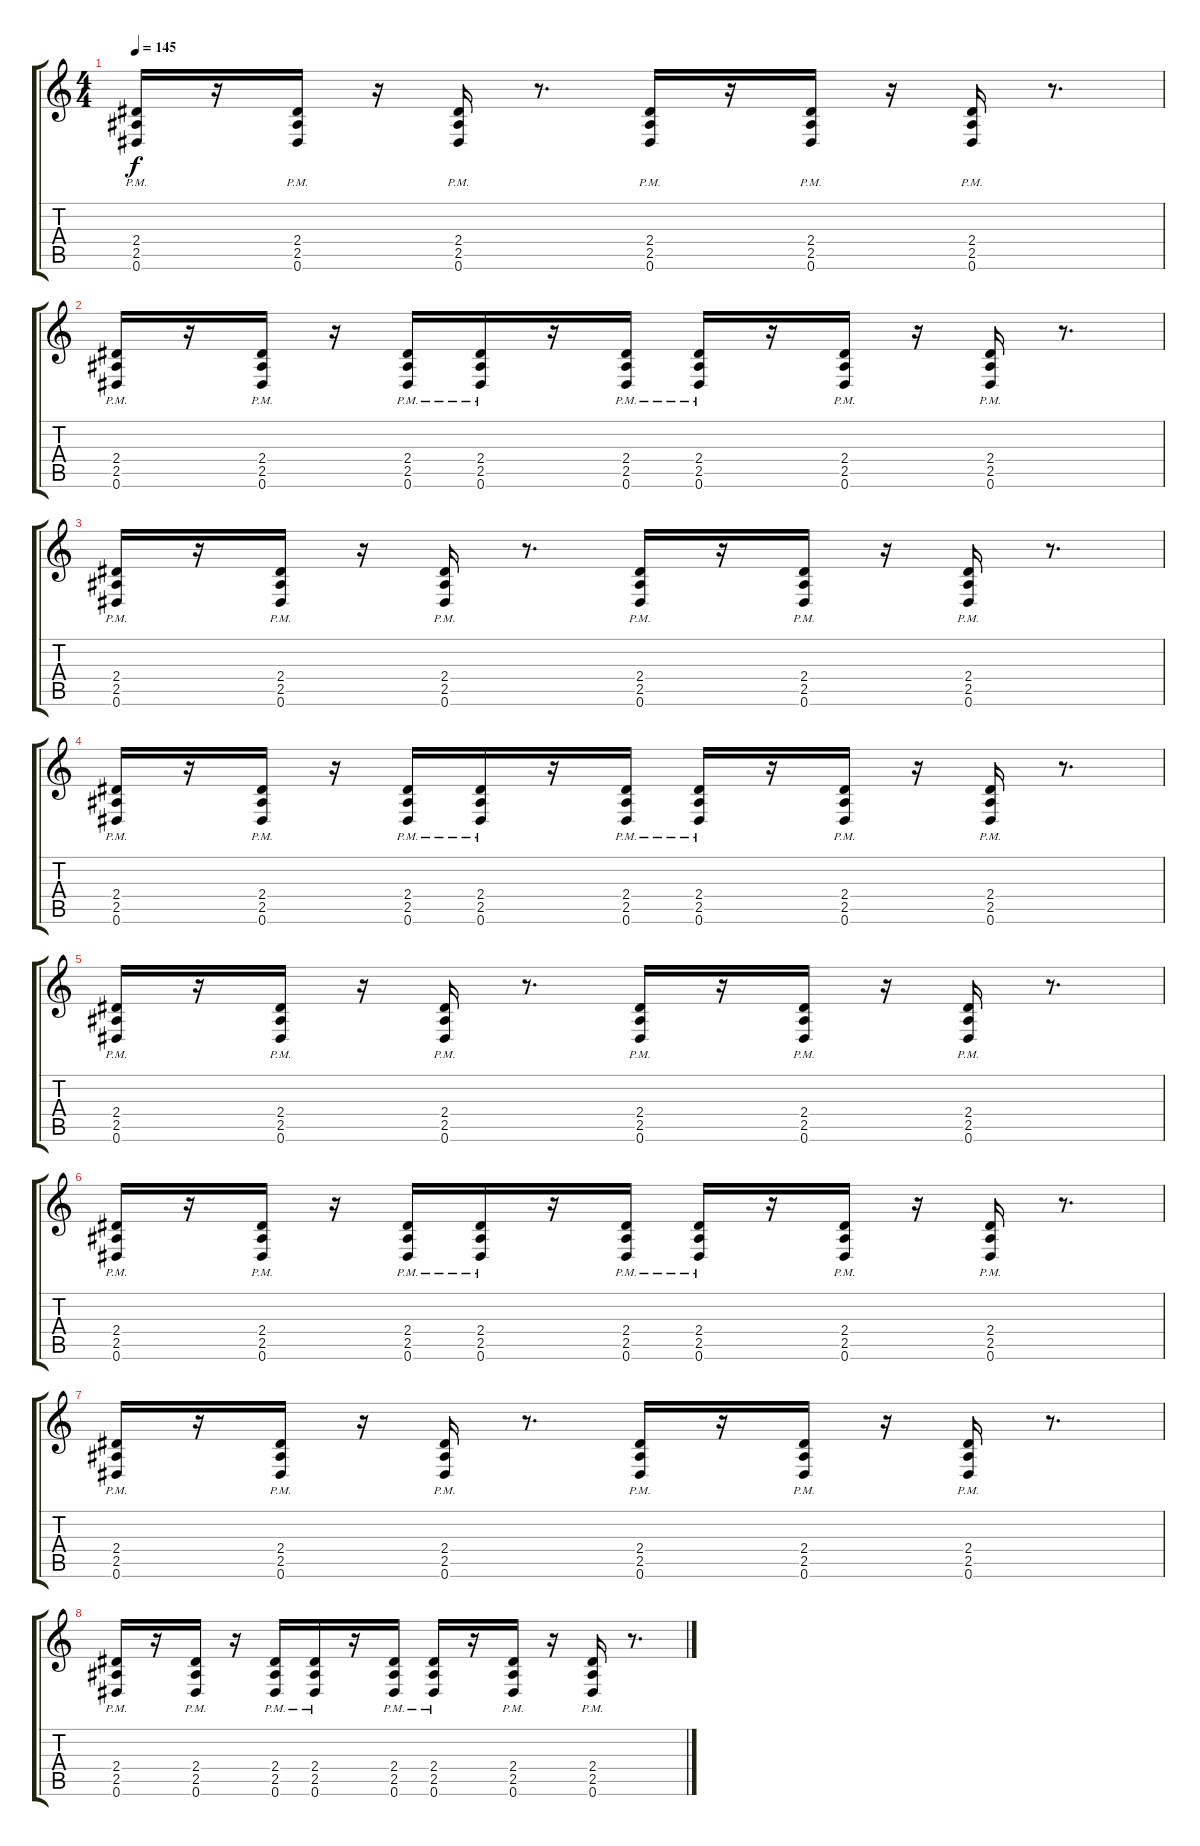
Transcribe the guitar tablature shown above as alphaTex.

\track "" {instrument distortionguitar}
\staff {score tabs}
\tuning (Eb4 Bb3 Gb3 Db3 Ab2 Eb2) {hide}
\ts (4 4)
\tempo 145
\clef g2
\ks c
(2.4{pm} 2.5{pm} 0.6{pm}).16{dy f} r.16 (2.4{pm} 2.5{pm} 0.6{pm}).16 r.16 (2.4{pm} 2.5{pm} 0.6{pm}).16 r.8{d} (2.4{pm} 2.5{pm} 0.6{pm}).16 r.16 (2.4{pm} 2.5{pm} 0.6{pm}).16 r.16 (2.4{pm} 2.5{pm} 0.6{pm}).16 r.8{d} |
(2.4{pm} 2.5{pm} 0.6{pm}).16 r.16 (2.4{pm} 2.5{pm} 0.6{pm}).16 r.16 (2.4{pm} 2.5{pm} 0.6{pm}).16 (2.4{pm} 2.5{pm} 0.6{pm}).16 r.16 (2.4{pm} 2.5{pm} 0.6{pm}).16 (2.4{pm} 2.5{pm} 0.6{pm}).16 r.16 (2.4{pm} 2.5{pm} 0.6{pm}).16 r.16 (2.4{pm} 2.5{pm} 0.6{pm}).16 r.8{d} |
(2.4{pm} 2.5{pm} 0.6{pm}).16 r.16 (2.4{pm} 2.5{pm} 0.6{pm}).16 r.16 (2.4{pm} 2.5{pm} 0.6{pm}).16 r.8{d} (2.4{pm} 2.5{pm} 0.6{pm}).16 r.16 (2.4{pm} 2.5{pm} 0.6{pm}).16 r.16 (2.4{pm} 2.5{pm} 0.6{pm}).16 r.8{d} |
(2.4{pm} 2.5{pm} 0.6{pm}).16 r.16 (2.4{pm} 2.5{pm} 0.6{pm}).16 r.16 (2.4{pm} 2.5{pm} 0.6{pm}).16 (2.4{pm} 2.5{pm} 0.6{pm}).16 r.16 (2.4{pm} 2.5{pm} 0.6{pm}).16 (2.4{pm} 2.5{pm} 0.6{pm}).16 r.16 (2.4{pm} 2.5{pm} 0.6{pm}).16 r.16 (2.4{pm} 2.5{pm} 0.6{pm}).16 r.8{d} |
(2.4{pm} 2.5{pm} 0.6{pm}).16 r.16 (2.4{pm} 2.5{pm} 0.6{pm}).16 r.16 (2.4{pm} 2.5{pm} 0.6{pm}).16 r.8{d} (2.4{pm} 2.5{pm} 0.6{pm}).16 r.16 (2.4{pm} 2.5{pm} 0.6{pm}).16 r.16 (2.4{pm} 2.5{pm} 0.6{pm}).16 r.8{d} |
(2.4{pm} 2.5{pm} 0.6{pm}).16 r.16 (2.4{pm} 2.5{pm} 0.6{pm}).16 r.16 (2.4{pm} 2.5{pm} 0.6{pm}).16 (2.4{pm} 2.5{pm} 0.6{pm}).16 r.16 (2.4{pm} 2.5{pm} 0.6{pm}).16 (2.4{pm} 2.5{pm} 0.6{pm}).16 r.16 (2.4{pm} 2.5{pm} 0.6{pm}).16 r.16 (2.4{pm} 2.5{pm} 0.6{pm}).16 r.8{d} |
(2.4{pm} 2.5{pm} 0.6{pm}).16 r.16 (2.4{pm} 2.5{pm} 0.6{pm}).16 r.16 (2.4{pm} 2.5{pm} 0.6{pm}).16 r.8{d} (2.4{pm} 2.5{pm} 0.6{pm}).16 r.16 (2.4{pm} 2.5{pm} 0.6{pm}).16 r.16 (2.4{pm} 2.5{pm} 0.6{pm}).16 r.8{d} |
(2.4{pm} 2.5{pm} 0.6{pm}).16 r.16 (2.4{pm} 2.5{pm} 0.6{pm}).16 r.16 (2.4{pm} 2.5{pm} 0.6{pm}).16 (2.4{pm} 2.5{pm} 0.6{pm}).16 r.16 (2.4{pm} 2.5{pm} 0.6{pm}).16 (2.4{pm} 2.5{pm} 0.6{pm}).16 r.16 (2.4{pm} 2.5{pm} 0.6{pm}).16 r.16 (2.4{pm} 2.5{pm} 0.6{pm}).16 r.8{d}
